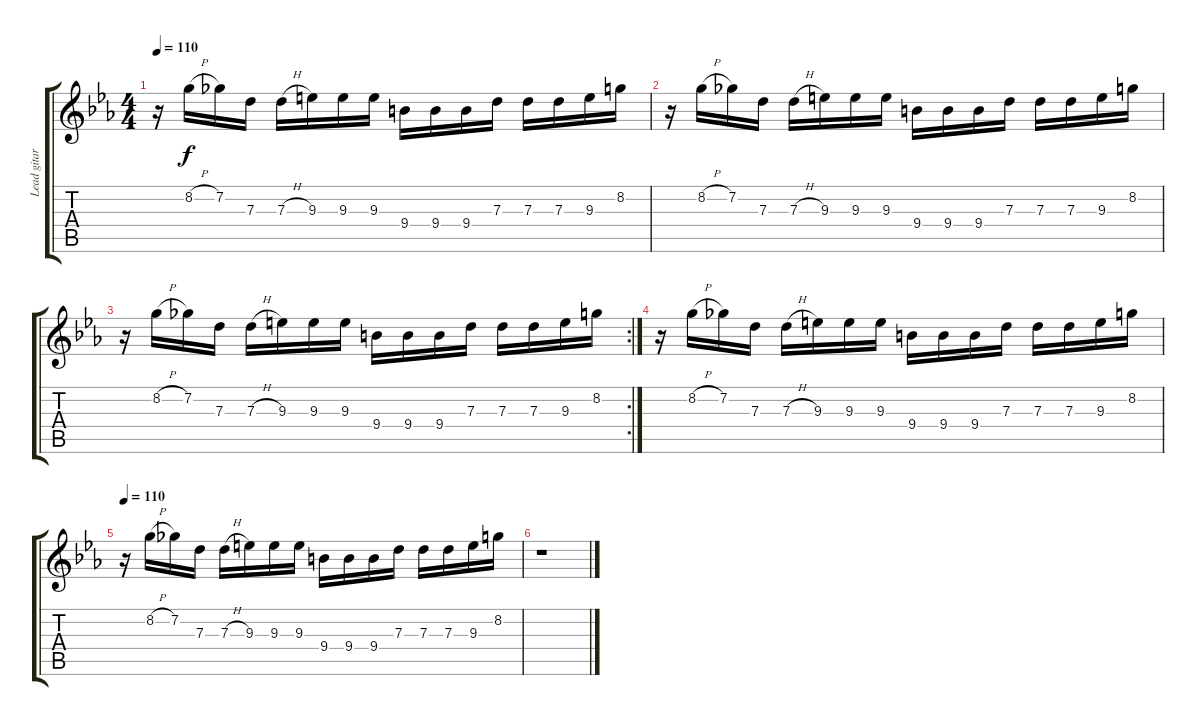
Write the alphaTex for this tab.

\track ("Lead gitarre2" "Lead gitar") {instrument distortionguitar}
\staff {score tabs}
\tuning (E4 B3 G3 D3 A2 D2) {hide}
\ts (4 4)
\tempo 110
\clef g2
\ks cminor
r.16{dy f} 8.2{h}.16 7.2.16 7.3.16 7.3{h}.16 9.3.16 9.3.16 9.3.16 9.4.16 9.4.16 9.4.16 7.3.16 7.3.16 7.3.16 9.3.16 8.2.16 |
r.16 8.2{h}.16 7.2.16 7.3.16 7.3{h}.16 9.3.16 9.3.16 9.3.16 9.4.16 9.4.16 9.4.16 7.3.16 7.3.16 7.3.16 9.3.16 8.2.16 |
\rc 2
r.16 8.2{h}.16 7.2.16 7.3.16 7.3{h}.16 9.3.16 9.3.16 9.3.16 9.4.16 9.4.16 9.4.16 7.3.16 7.3.16 7.3.16 9.3.16 8.2.16 |
r.16 8.2{h}.16 7.2.16 7.3.16 7.3{h}.16 9.3.16 9.3.16 9.3.16 9.4.16 9.4.16 9.4.16 7.3.16 7.3.16 7.3.16 9.3.16 8.2.16 |
\tempo 110
r.16 8.2{h}.16 7.2.16 7.3.16 7.3{h}.16 9.3.16 9.3.16 9.3.16 9.4.16 9.4.16 9.4.16 7.3.16 7.3.16 7.3.16 9.3.16 8.2.16 |
r.1
